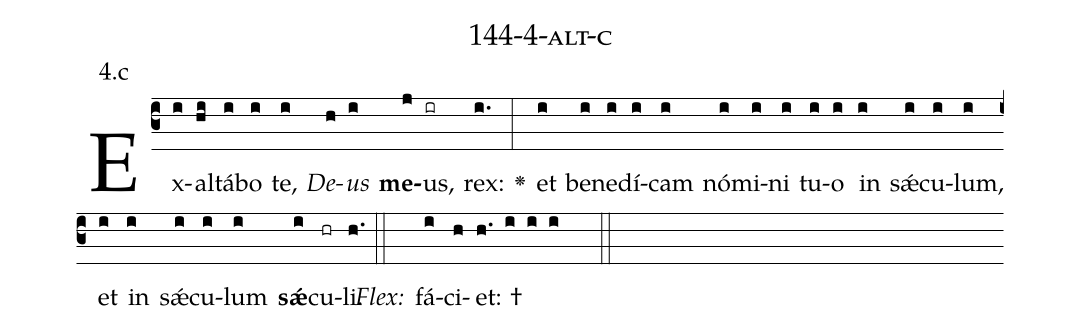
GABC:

name: 144-4-alt-c;
annotation: 4.c;
%%
(c3)Ex(i)al(hi)tá(i)bo(i) te,(i) <i>De</i>(h)<i>us</i>(i) <b>me</b>(j)us,(ir) rex:(i.) <v>\greheightstar</v>(:) et(i) be(i)ne(i)dí(i)cam(i) nó(i)mi(i)ni(i) tu(i)o(i) in(i) sǽ(i)cu(i)lum,(i) et(i) in(i) sǽ(i)cu(i)lum(i) <b>sǽ</b>(i)cu(hr)li.(h.) (::)
<i>Flex:</i>()  fá(i)ci(h)et: †(h. i i i  ::)

%E(i) u(i) o(i) u(i) a(i) e.(h.) (::)
